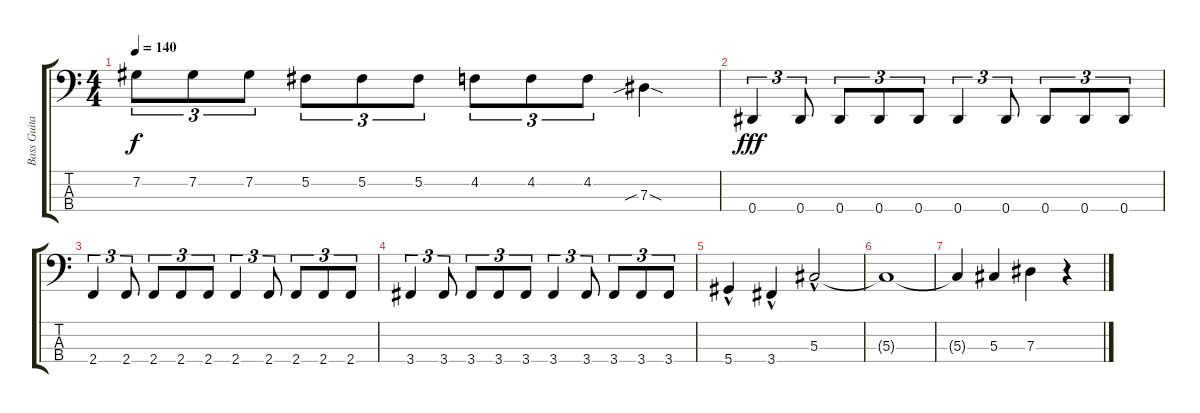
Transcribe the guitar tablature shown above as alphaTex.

\track ("Bass Guitar - Neil Murray" "Bass Guita") {instrument electricbassfinger}
\staff {score tabs}
\tuning (Gb2 Db2 Ab1 Eb1) {hide}
\ts (4 4)
\tempo 140
\clef f4
\ks c
7.2.8{tu (3 2) dy f} 7.2.8{tu (3 2)} 7.2.8{tu (3 2)} 5.2.8{tu (3 2)} 5.2.8{tu (3 2)} 5.2.8{tu (3 2)} 4.2.8{tu (3 2)} 4.2.8{tu (3 2)} 4.2.8{tu (3 2)} 7.3{sib sod}.4 |
0.4.4{tu (3 2) dy fff} 0.4.8{tu (3 2)} 0.4.8{tu (3 2)} 0.4.8{tu (3 2)} 0.4.8{tu (3 2)} 0.4.4{tu (3 2)} 0.4.8{tu (3 2)} 0.4.8{tu (3 2)} 0.4.8{tu (3 2)} 0.4.8{tu (3 2)} |
2.4.4{tu (3 2)} 2.4.8{tu (3 2)} 2.4.8{tu (3 2)} 2.4.8{tu (3 2)} 2.4.8{tu (3 2)} 2.4.4{tu (3 2)} 2.4.8{tu (3 2)} 2.4.8{tu (3 2)} 2.4.8{tu (3 2)} 2.4.8{tu (3 2)} |
3.4.4{tu (3 2)} 3.4.8{tu (3 2)} 3.4.8{tu (3 2)} 3.4.8{tu (3 2)} 3.4.8{tu (3 2)} 3.4.4{tu (3 2)} 3.4.8{tu (3 2)} 3.4.8{tu (3 2)} 3.4.8{tu (3 2)} 3.4.8{tu (3 2)} |
5.4{hac}.4 3.4{hac}.4 5.3{hac}.2 |
5.3{t}.1 |
5.3{t}.4 5.3.4 7.3.4 r.4
